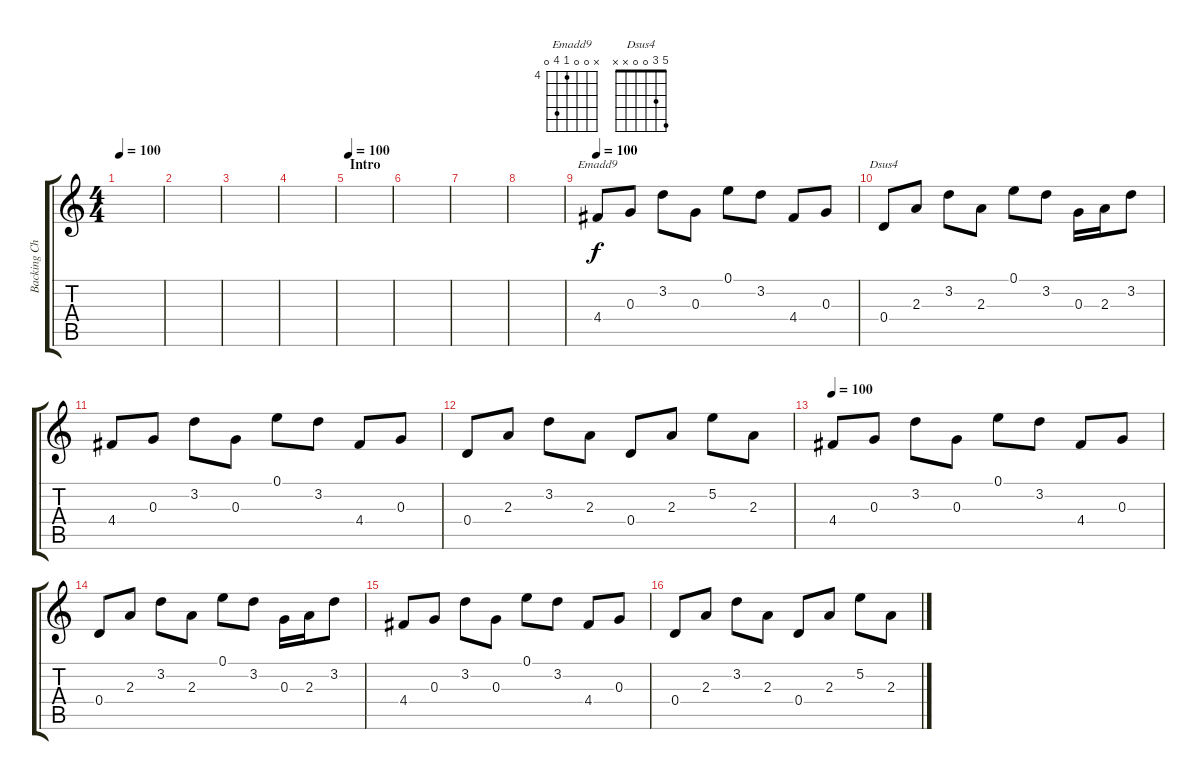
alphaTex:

\track ("Backing Chords Clean" "Backing Ch") {instrument electricguitarclean}
\staff {score tabs}
\tuning (E4 B3 G3 D3 A2 E2) {hide}
\chord ("Emadd9" x 0 0 4 7 0) {firstfret 4}
\chord ("Dsus4" 5 3 0 0 x x)
\ts (4 4)
\tempo 100
\clef g2
\ks c
|
|
|
|
\section ("" "Intro")
\tempo 100
|
|
|
|
\tempo 100
4.4.8{ch "Emadd9"} 0.3.8 3.2.8 0.3.8 0.1.8 3.2.8 4.4.8 0.3.8 |
0.4.8{ch "Dsus4"} 2.3.8 3.2.8 2.3.8 0.1.8 3.2.8 0.3.16 2.3.16 3.2.8 |
4.4.8 0.3.8 3.2.8 0.3.8 0.1.8 3.2.8 4.4.8 0.3.8 |
0.4.8 2.3.8 3.2.8 2.3.8 0.4.8 2.3.8 5.2.8 2.3.8 |
\tempo 100
4.4.8 0.3.8 3.2.8 0.3.8 0.1.8 3.2.8 4.4.8 0.3.8 |
0.4.8 2.3.8 3.2.8 2.3.8 0.1.8 3.2.8 0.3.16 2.3.16 3.2.8 |
4.4.8 0.3.8 3.2.8 0.3.8 0.1.8 3.2.8 4.4.8 0.3.8 |
0.4.8 2.3.8 3.2.8 2.3.8 0.4.8 2.3.8 5.2.8 2.3.8
